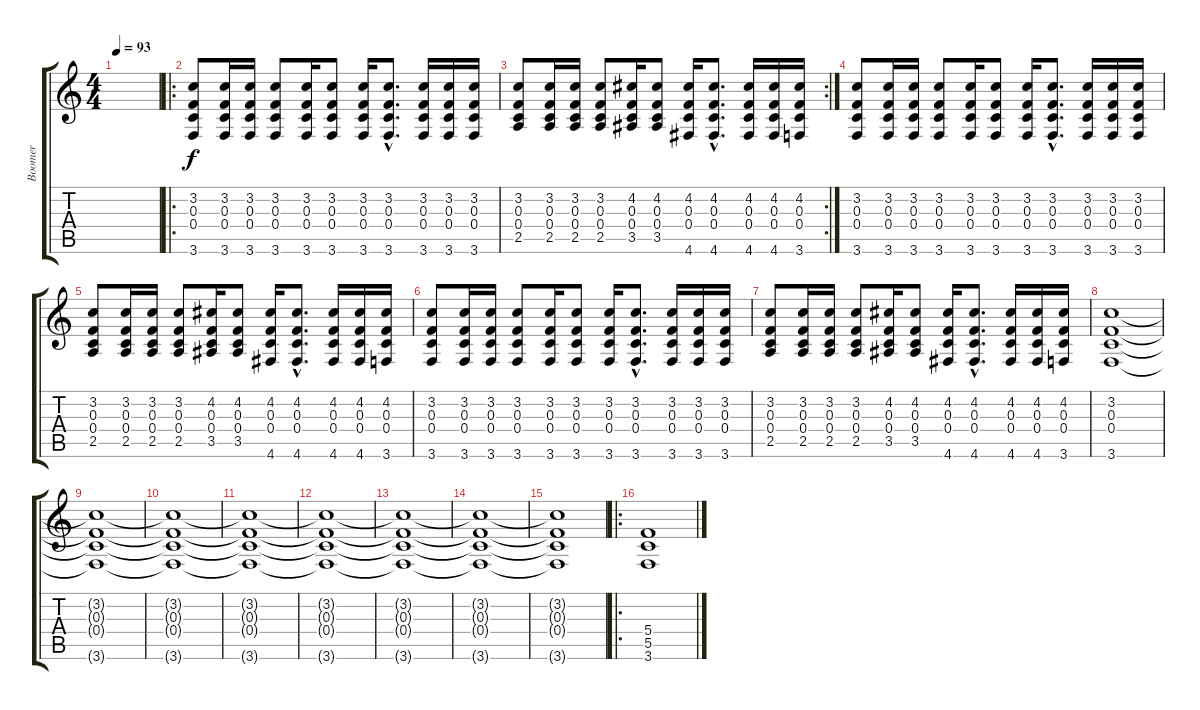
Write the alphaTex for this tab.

\track ("Boomer" "Boomer") {instrument distortionguitar}
\staff {score tabs}
\tuning (D4 A3 F3 C3 G2 D2) {hide}
\ts (4 4)
\tempo 93
\clef g2
\ks c
|
\ro
(3.2 0.3 0.4 3.6).8 (3.2 0.3 0.4 3.6).16 (3.2 0.3 0.4 3.6).16 (3.2 0.3 0.4 3.6).8 (3.2 0.3 0.4 3.6).16 (3.2 0.3 0.4 3.6).8 (3.2 0.3 0.4 3.6).16 (3.2{hac} 0.3{hac} 0.4{hac} 3.6{hac}).8{d} (3.2 0.3 0.4 3.6).16 (3.2 0.3 0.4 3.6).16 (3.2 0.3 0.4 3.6).16 |
\rc 2
(3.2 0.3 0.4 2.5).8 (3.2 0.3 0.4 2.5).16 (3.2 0.3 0.4 2.5).16 (3.2 0.3 0.4 2.5).8 (4.2 0.3 0.4 3.5).16 (4.2 0.3 0.4 3.5).8 (4.2 0.3 0.4 4.6).16 (4.2{hac} 0.3{hac} 0.4{hac} 4.6{hac}).8{d} (4.2 0.3 0.4 4.6).16 (4.2 0.3 0.4 4.6).16 (4.2 0.3 0.4 3.6).16 |
(3.2 0.3 0.4 3.6).8 (3.2 0.3 0.4 3.6).16 (3.2 0.3 0.4 3.6).16 (3.2 0.3 0.4 3.6).8 (3.2 0.3 0.4 3.6).16 (3.2 0.3 0.4 3.6).8 (3.2 0.3 0.4 3.6).16 (3.2{hac} 0.3{hac} 0.4{hac} 3.6{hac}).8{d} (3.2 0.3 0.4 3.6).16 (3.2 0.3 0.4 3.6).16 (3.2 0.3 0.4 3.6).16 |
(3.2 0.3 0.4 2.5).8 (3.2 0.3 0.4 2.5).16 (3.2 0.3 0.4 2.5).16 (3.2 0.3 0.4 2.5).8 (4.2 0.3 0.4 3.5).16 (4.2 0.3 0.4 3.5).8 (4.2 0.3 0.4 4.6).16 (4.2{hac} 0.3{hac} 0.4{hac} 4.6{hac}).8{d} (4.2 0.3 0.4 4.6).16 (4.2 0.3 0.4 4.6).16 (4.2 0.3 0.4 3.6).16 |
(3.2 0.3 0.4 3.6).8 (3.2 0.3 0.4 3.6).16 (3.2 0.3 0.4 3.6).16 (3.2 0.3 0.4 3.6).8 (3.2 0.3 0.4 3.6).16 (3.2 0.3 0.4 3.6).8 (3.2 0.3 0.4 3.6).16 (3.2{hac} 0.3{hac} 0.4{hac} 3.6{hac}).8{d} (3.2 0.3 0.4 3.6).16 (3.2 0.3 0.4 3.6).16 (3.2 0.3 0.4 3.6).16 |
(3.2 0.3 0.4 2.5).8 (3.2 0.3 0.4 2.5).16 (3.2 0.3 0.4 2.5).16 (3.2 0.3 0.4 2.5).8 (4.2 0.3 0.4 3.5).16 (4.2 0.3 0.4 3.5).8 (4.2 0.3 0.4 4.6).16 (4.2{hac} 0.3{hac} 0.4{hac} 4.6{hac}).8{d} (4.2 0.3 0.4 4.6).16 (4.2 0.3 0.4 4.6).16 (4.2 0.3 0.4 3.6).16 |
(3.2 0.3 0.4 3.6).1{instrument acousticguitarsteel} |
(3.2{t} 0.3{t} 0.4{t} 3.6{t}).1 |
(3.2{t} 0.3{t} 0.4{t} 3.6{t}).1 |
(3.2{t} 0.3{t} 0.4{t} 3.6{t}).1 |
(3.2{t} 0.3{t} 0.4{t} 3.6{t}).1 |
(3.2{t} 0.3{t} 0.4{t} 3.6{t}).1 |
(3.2{t} 0.3{t} 0.4{t} 3.6{t}).1 |
(3.2{t} 0.3{t} 0.4{t} 3.6{t}).1 |
\ro
(5.4 5.5 3.6).1{instrument distortionguitar}
